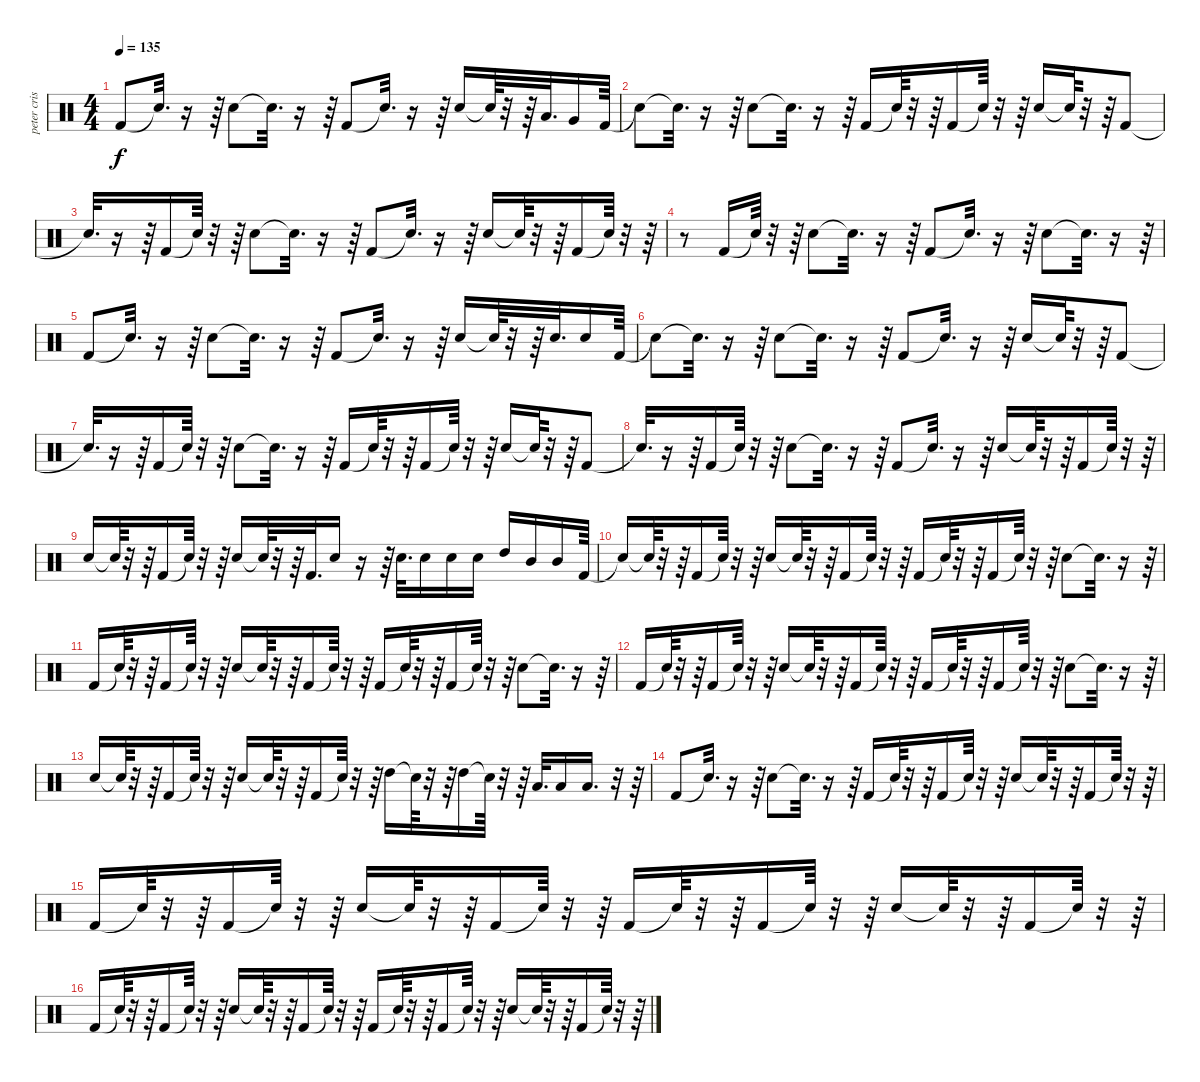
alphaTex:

\track ("peter criss" "peter cris") {solo instrument percussion}
\staff {score}
\articulation defaults
\ts (4 4)
\tempo 135
\clef neutral
\ks c "Kick (hit) 2".8{dy f} "Snare (hit)"{t}.32{d}
r.16 r.64 "Snare (hit) 2".8 "Snare (hit)"{t}.32{d} r.16 r.64 "Kick (hit) 2".8 "Snare (hit)"{t}.32{d} r.16 r.64 "Snare (hit) 2".16 "Snare (hit)"{t}.64 r.32 r.64 "Low Tom (hit)".32{d} "Very Low Tom (hit)".16 "Kick (hit) 2".64 |
"Snare (hit)"{t}.8 "Snare (hit)"{t}.32{d} r.16 r.64 "Snare (hit) 2".8 "Snare (hit)"{t}.32{d} r.16 r.64 "Kick (hit) 2".16 "Snare (hit)"{t}.64 r.32 r.64 "Kick (hit) 2".16 "Snare (hit)"{t}.64 r.32 r.64 "Snare (hit) 2".16 "Snare (hit)"{t}.64 r.32 r.64 "Kick (hit) 2".8 |
"Snare (hit)"{t}.32{d} r.16 r.64 "Kick (hit) 2".16 "Snare (hit)"{t}.64 r.32 r.64 "Snare (hit) 2".8 "Snare (hit)"{t}.32{d} r.16 r.64 "Kick (hit) 2".8 "Snare (hit)"{t}.32{d} r.16 r.64 "Snare (hit) 2".16 "Snare (hit)"{t}.64 r.32 r.64 "Kick (hit) 2".16 "Snare (hit)"{t}.64 r.32 r.64 |
r.8 "Kick (hit) 2".16 "Snare (hit)"{t}.64 r.32 r.64 "Snare (hit) 2".8 "Snare (hit)"{t}.32{d} r.16 r.64 "Kick (hit) 2".8 "Snare (hit)"{t}.32{d} r.16 r.64 "Snare (hit) 2".8 "Snare (hit)"{t}.32{d} r.16 r.64 |
"Kick (hit) 2".8 "Snare (hit)"{t}.32{d} r.16 r.64 "Snare (hit) 2".8 "Snare (hit)"{t}.32{d} r.16 r.64 "Kick (hit) 2".8 "Snare (hit)"{t}.32{d} r.16 r.64 "Snare (hit) 2".16 "Snare (hit)"{t}.64 r.32 r.64 "Snare (hit) 2".32{d} "Snare (hit) 2".16 "Kick (hit) 2".64 |
"Snare (hit)"{t}.8 "Snare (hit)"{t}.32{d} r.16 r.64 "Snare (hit) 2".8 "Snare (hit)"{t}.32{d} r.16 r.64 "Kick (hit) 2".8 "Snare (hit)"{t}.32{d} r.16 r.64 "Snare (hit) 2".16 "Snare (hit)"{t}.64 r.32 r.64 "Kick (hit) 2".8 |
"Snare (hit)"{t}.32{d} r.16 r.64 "Kick (hit) 2".16 "Snare (hit)"{t}.64 r.32 r.64 "Snare (hit) 2".8 "Snare (hit)"{t}.32{d} r.16 r.64 "Kick (hit) 2".16 "Snare (hit)"{t}.64 r.32 r.64 "Kick (hit) 2".16 "Snare (hit)"{t}.64 r.32 r.64 "Snare (hit) 2".16 "Snare (hit)"{t}.64 r.32 r.64 "Kick (hit) 2".8 |
"Snare (hit)"{t}.32{d} r.16 r.64 "Kick (hit) 2".16 "Snare (hit)"{t}.64 r.32 r.64 "Snare (hit) 2".8 "Snare (hit)"{t}.32{d} r.16 r.64 "Kick (hit) 2".8 "Snare (hit)"{t}.32{d} r.16 r.64 "Snare (hit) 2".16 "Snare (hit)"{t}.64 r.32 r.64 "Kick (hit) 2".16 "Snare (hit)"{t}.64 r.32 r.64 |
"Snare (hit) 2".16 "Snare (hit)"{t}.64 r.32 r.64 "Kick (hit) 2".16 "Snare (hit)"{t}.64 r.32 r.64 "Snare (hit) 2".16 "Snare (hit)"{t}.64 r.32 r.64 "Kick (hit) 2".32{d} "Snare (hit) 2".16 r.16 r.64 "Snare (hit) 2".32{d} "Snare (hit) 2".16 "Snare (hit) 2".16 "Snare (hit) 2".16 "High Tom (hit)".16 "Mid Tom (hit)".16 "Mid Tom (hit)".16 "Kick (hit) 2".64 |
"Snare (hit)"{t}.16 "Snare (hit)"{t}.64 r.32 r.64 "Kick (hit) 2".16 "Snare (hit)"{t}.64 r.32 r.64 "Snare (hit) 2".16 "Snare (hit)"{t}.64 r.32 r.64 "Kick (hit) 2".16 "Snare (hit)"{t}.64 r.32 r.64 "Kick (hit) 2".16 "Snare (hit)"{t}.64 r.32 r.64 "Kick (hit) 2".16 "Snare (hit)"{t}.64 r.32 r.64 "Snare (hit) 2".8 "Snare (hit)"{t}.32{d} r.16 r.64 |
"Kick (hit) 2".16 "Snare (hit)"{t}.64 r.32 r.64 "Kick (hit) 2".16 "Snare (hit)"{t}.64 r.32 r.64 "Snare (hit) 2".16 "Snare (hit)"{t}.64 r.32 r.64 "Kick (hit) 2".16 "Snare (hit)"{t}.64 r.32 r.64 "Kick (hit) 2".16 "Snare (hit)"{t}.64 r.32 r.64 "Kick (hit) 2".16 "Snare (hit)"{t}.64 r.32 r.64 "Snare (hit) 2".8 "Snare (hit)"{t}.32{d} r.16 r.64 |
"Kick (hit) 2".16 "Snare (hit)"{t}.64 r.32 r.64 "Kick (hit) 2".16 "Snare (hit)"{t}.64 r.32 r.64 "Snare (hit) 2".16 "Snare (hit)"{t}.64 r.32 r.64 "Kick (hit) 2".16 "Snare (hit)"{t}.64 r.32 r.64 "Kick (hit) 2".16 "Snare (hit)"{t}.64 r.32 r.64 "Kick (hit) 2".16 "Snare (hit)"{t}.64 r.32 r.64 "Snare (hit) 2".8 "Snare (hit)"{t}.32{d} r.16 r.64 |
"Snare (hit) 2".16 "Snare (hit)"{t}.64 r.32 r.64 "Kick (hit) 2".16 "Snare (hit)"{t}.64 r.32 r.64 "Snare (hit) 2".16 "Snare (hit)"{t}.64 r.32 r.64 "Kick (hit) 2".16 "Snare (hit)"{t}.64 r.32 r.64 "High Tom (hit)".16 "Snare (hit)"{t}.64 r.32 r.64 "High Tom (hit)".16 "Snare (hit)"{t}.64 r.32 r.64 "Low Tom (hit)".32{d} "Low Tom (hit)".16 "Low Floor Tom (hit)".16{d} r.32 r.64 |
"Kick (hit) 2".8 "Snare (hit)"{t}.32{d} r.16 r.64 "Snare (hit) 2".8 "Snare (hit)"{t}.32{d} r.16 r.64 "Kick (hit) 2".16 "Snare (hit)"{t}.64 r.32 r.64 "Kick (hit) 2".16 "Snare (hit)"{t}.64 r.32 r.64 "Snare (hit) 2".16 "Snare (hit)"{t}.64 r.32 r.64 "Kick (hit) 2".16 "Snare (hit)"{t}.64 r.32 r.64 |
"Kick (hit) 2".16 "Snare (hit)"{t}.64 r.32 r.64 "Kick (hit) 2".16 "Snare (hit)"{t}.64 r.32 r.64 "Snare (hit) 2".16 "Snare (hit)"{t}.64 r.32 r.64 "Kick (hit) 2".16 "Snare (hit)"{t}.64 r.32 r.64 "Kick (hit) 2".16 "Snare (hit)"{t}.64 r.32 r.64 "Kick (hit) 2".16 "Snare (hit)"{t}.64 r.32 r.64 "Snare (hit) 2".16 "Snare (hit)"{t}.64 r.32 r.64 "Kick (hit) 2".16 "Snare (hit)"{t}.64 r.32 r.64 |
"Kick (hit) 2".16 "Snare (hit)"{t}.64 r.32 r.64 "Kick (hit) 2".16 "Snare (hit)"{t}.64 r.32 r.64 "Snare (hit) 2".16 "Snare (hit)"{t}.64 r.32 r.64 "Kick (hit) 2".16 "Snare (hit)"{t}.64 r.32 r.64 "Kick (hit) 2".16 "Snare (hit)"{t}.64 r.32 r.64 "Kick (hit) 2".16 "Snare (hit)"{t}.64 r.32 r.64 "Snare (hit) 2".16 "Snare (hit)"{t}.64 r.32 r.64 "Kick (hit) 2".16 "Snare (hit)"{t}.64 r.32 r.64
